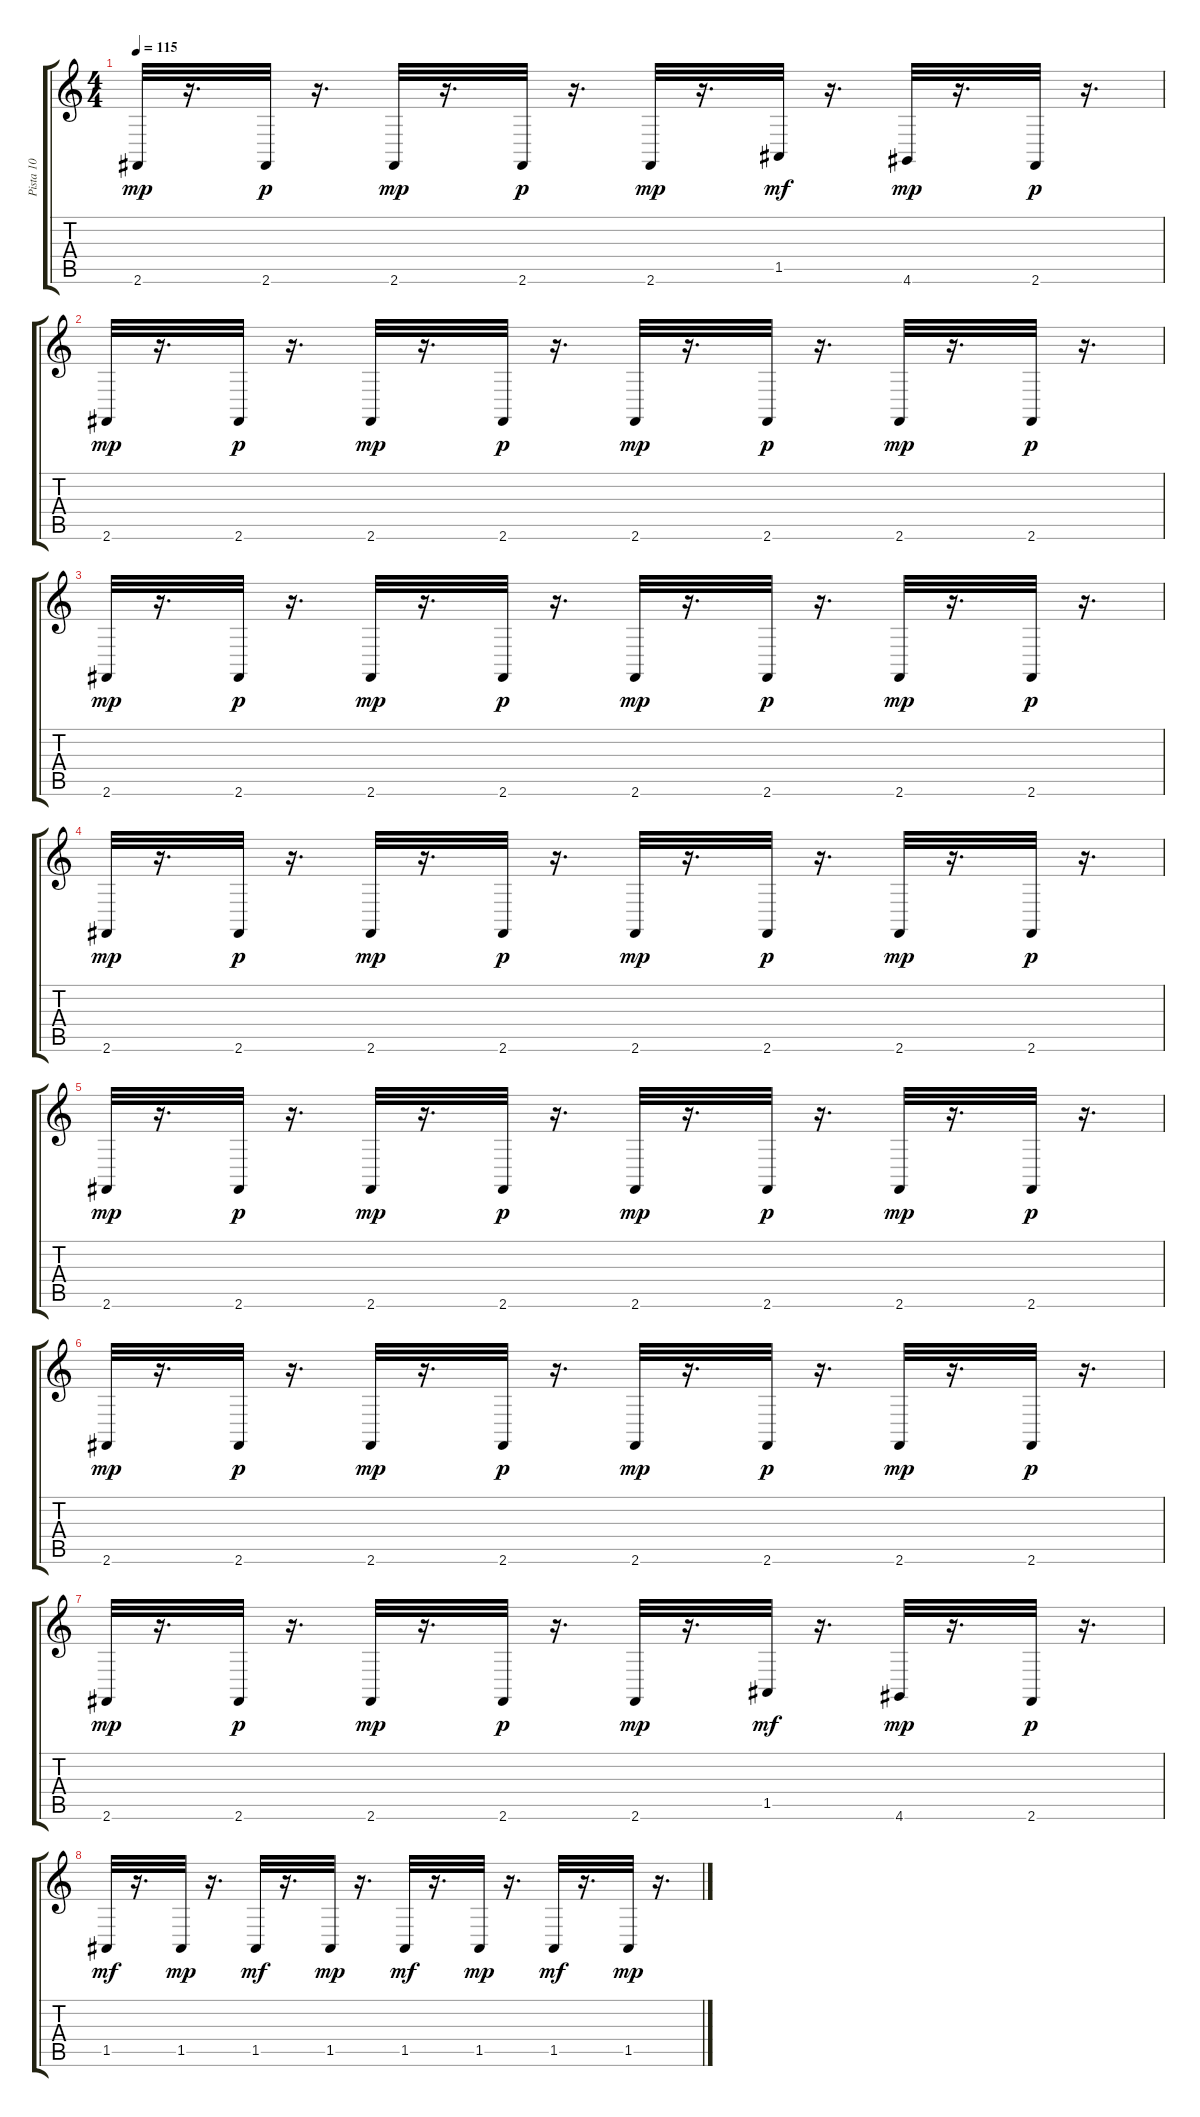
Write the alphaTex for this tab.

\track ("Pista 10" "Pista 10") {instrument acousticgrandpiano}
\staff {score tabs}
\tuning (E4 B3 G3 D3 A2 E2) {hide}
\ts (4 4)
\tempo 115
\clef g2
\ks c
2.6.32{dy mp} r.16{d} 2.6.32{dy p} r.16{d} 2.6.32{dy mp} r.16{d} 2.6.32{dy p} r.16{d} 2.6.32{dy mp} r.16{d} 1.5.32{dy mf} r.16{d} 4.6.32{dy mp} r.16{d} 2.6.32{dy p} r.16{d} |
2.6.32{dy mp} r.16{d} 2.6.32{dy p} r.16{d} 2.6.32{dy mp} r.16{d} 2.6.32{dy p} r.16{d} 2.6.32{dy mp} r.16{d} 2.6.32{dy p} r.16{d} 2.6.32{dy mp} r.16{d} 2.6.32{dy p} r.16{d} |
2.6.32{dy mp} r.16{d} 2.6.32{dy p} r.16{d} 2.6.32{dy mp} r.16{d} 2.6.32{dy p} r.16{d} 2.6.32{dy mp} r.16{d} 2.6.32{dy p} r.16{d} 2.6.32{dy mp} r.16{d} 2.6.32{dy p} r.16{d} |
2.6.32{dy mp} r.16{d} 2.6.32{dy p} r.16{d} 2.6.32{dy mp} r.16{d} 2.6.32{dy p} r.16{d} 2.6.32{dy mp} r.16{d} 2.6.32{dy p} r.16{d} 2.6.32{dy mp} r.16{d} 2.6.32{dy p} r.16{d} |
2.6.32{dy mp} r.16{d} 2.6.32{dy p} r.16{d} 2.6.32{dy mp} r.16{d} 2.6.32{dy p} r.16{d} 2.6.32{dy mp} r.16{d} 2.6.32{dy p} r.16{d} 2.6.32{dy mp} r.16{d} 2.6.32{dy p} r.16{d} |
2.6.32{dy mp} r.16{d} 2.6.32{dy p} r.16{d} 2.6.32{dy mp} r.16{d} 2.6.32{dy p} r.16{d} 2.6.32{dy mp} r.16{d} 2.6.32{dy p} r.16{d} 2.6.32{dy mp} r.16{d} 2.6.32{dy p} r.16{d} |
2.6.32{dy mp} r.16{d} 2.6.32{dy p} r.16{d} 2.6.32{dy mp} r.16{d} 2.6.32{dy p} r.16{d} 2.6.32{dy mp} r.16{d} 1.5.32{dy mf} r.16{d} 4.6.32{dy mp} r.16{d} 2.6.32{dy p} r.16{d} |
1.5.32{dy mf} r.16{d} 1.5.32{dy mp} r.16{d} 1.5.32{dy mf} r.16{d} 1.5.32{dy mp} r.16{d} 1.5.32{dy mf} r.16{d} 1.5.32{dy mp} r.16{d} 1.5.32{dy mf} r.16{d} 1.5.32{dy mp} r.16{d}
